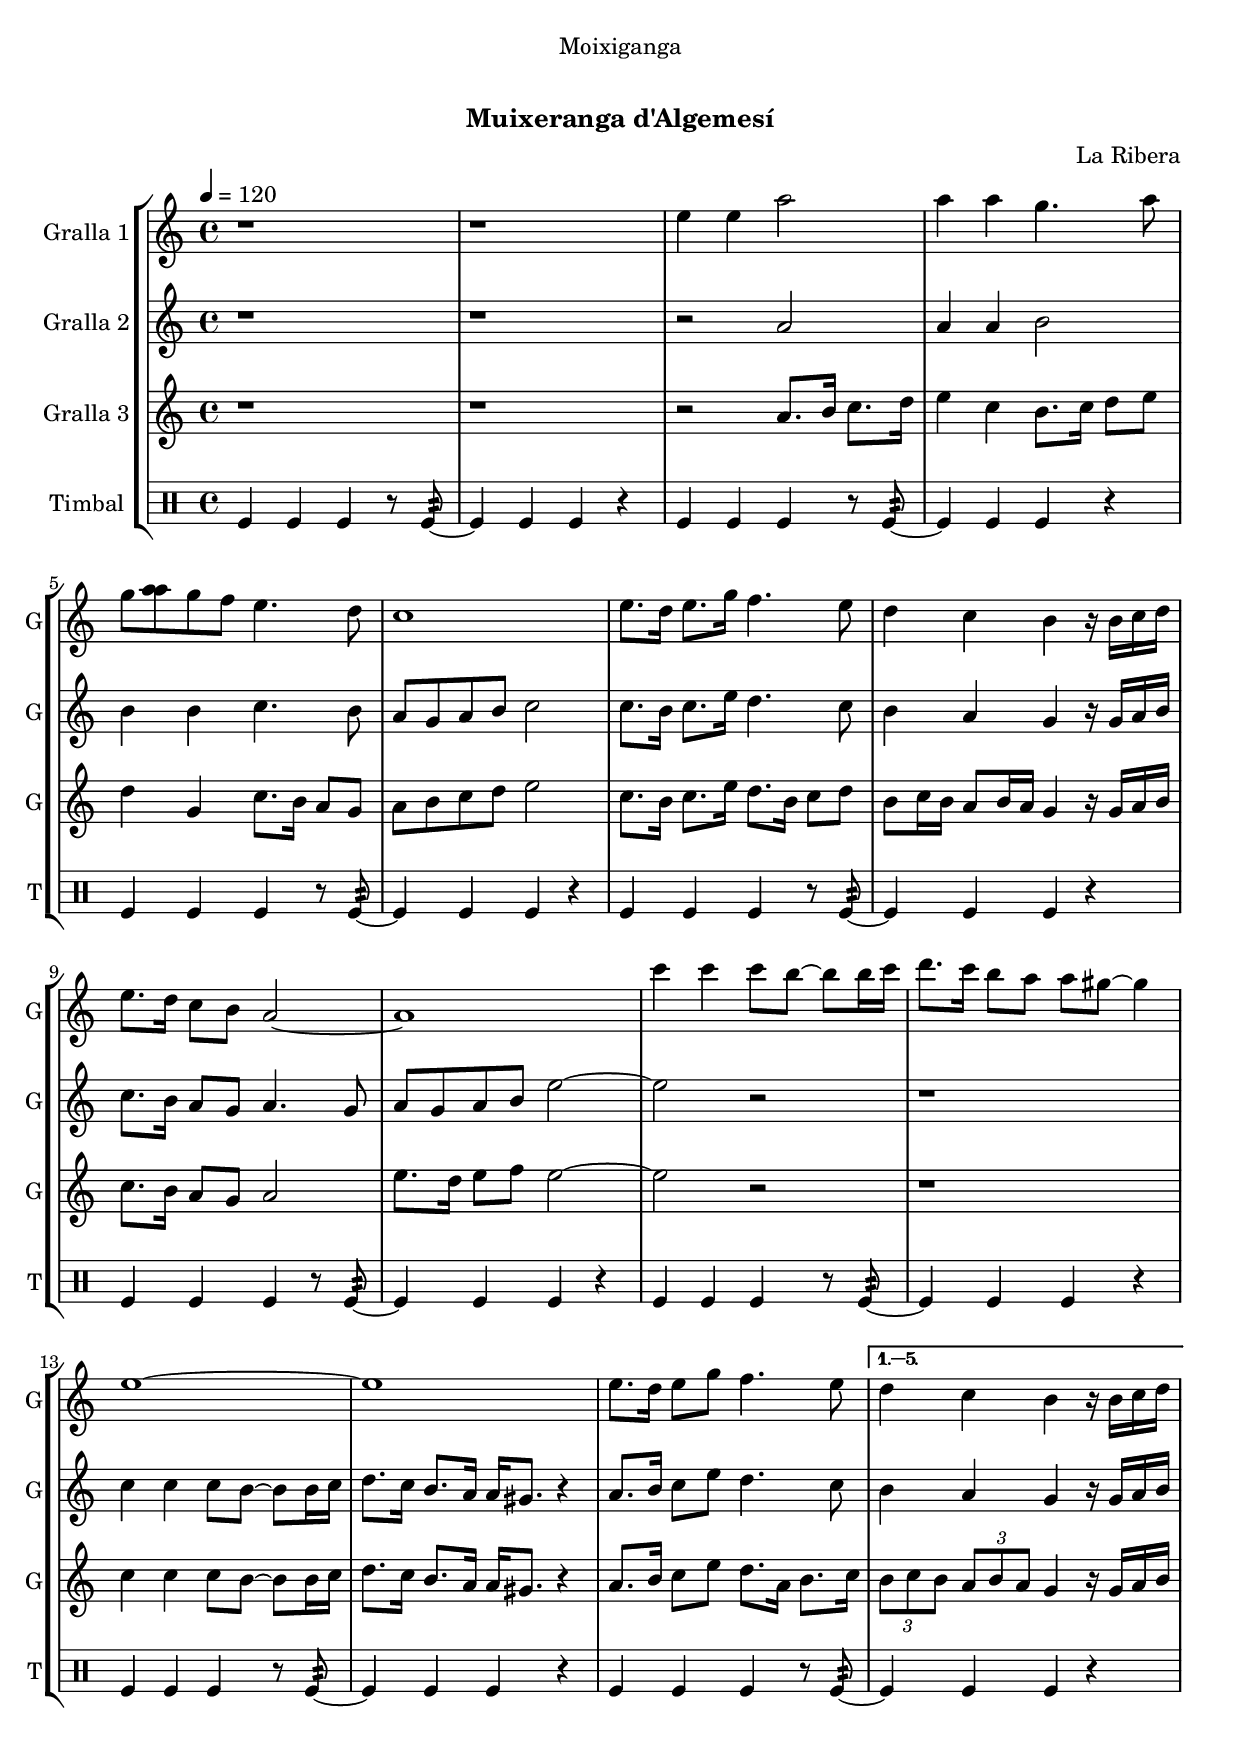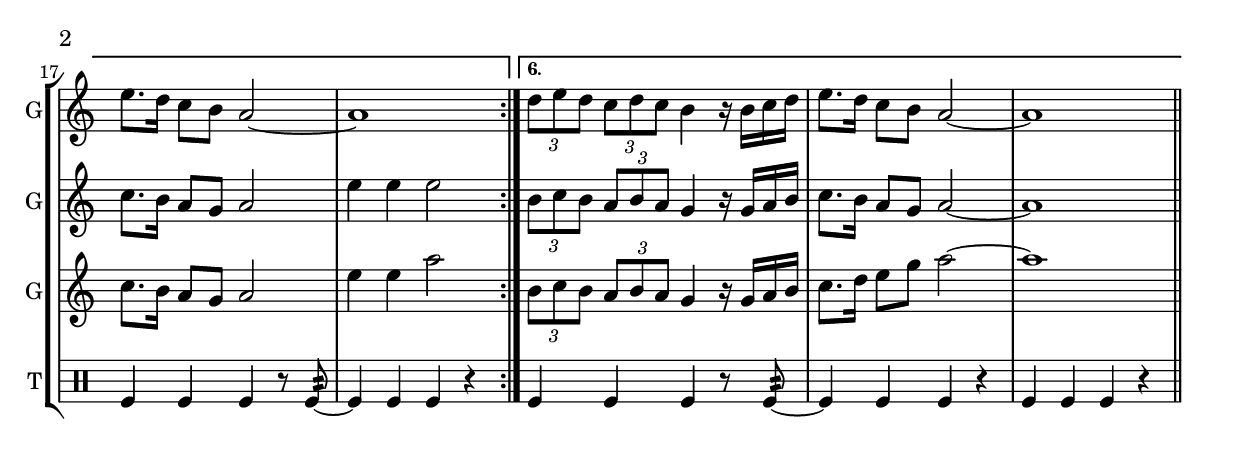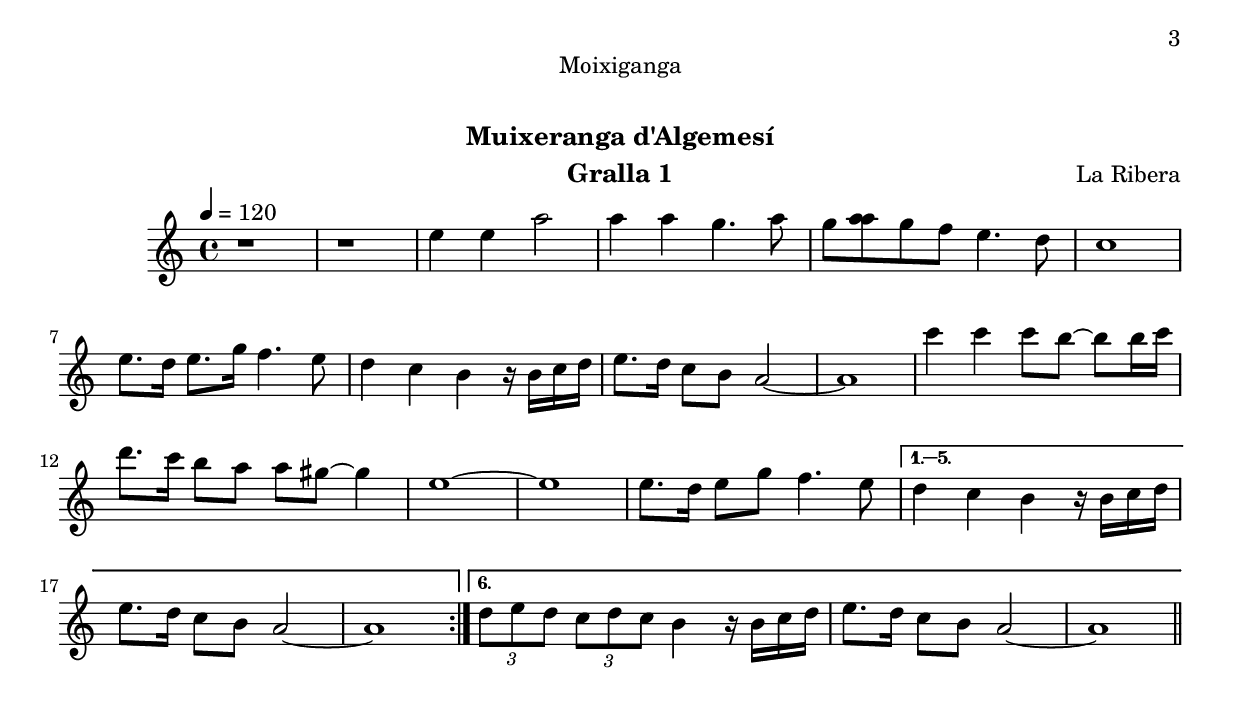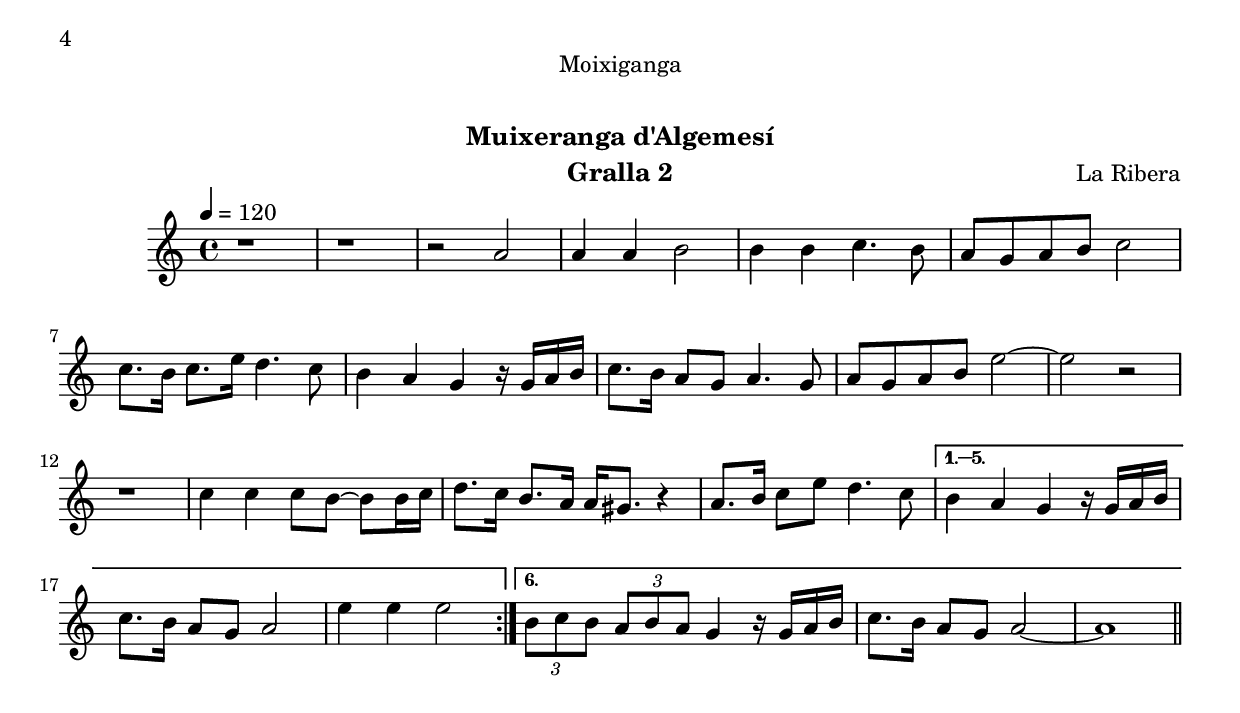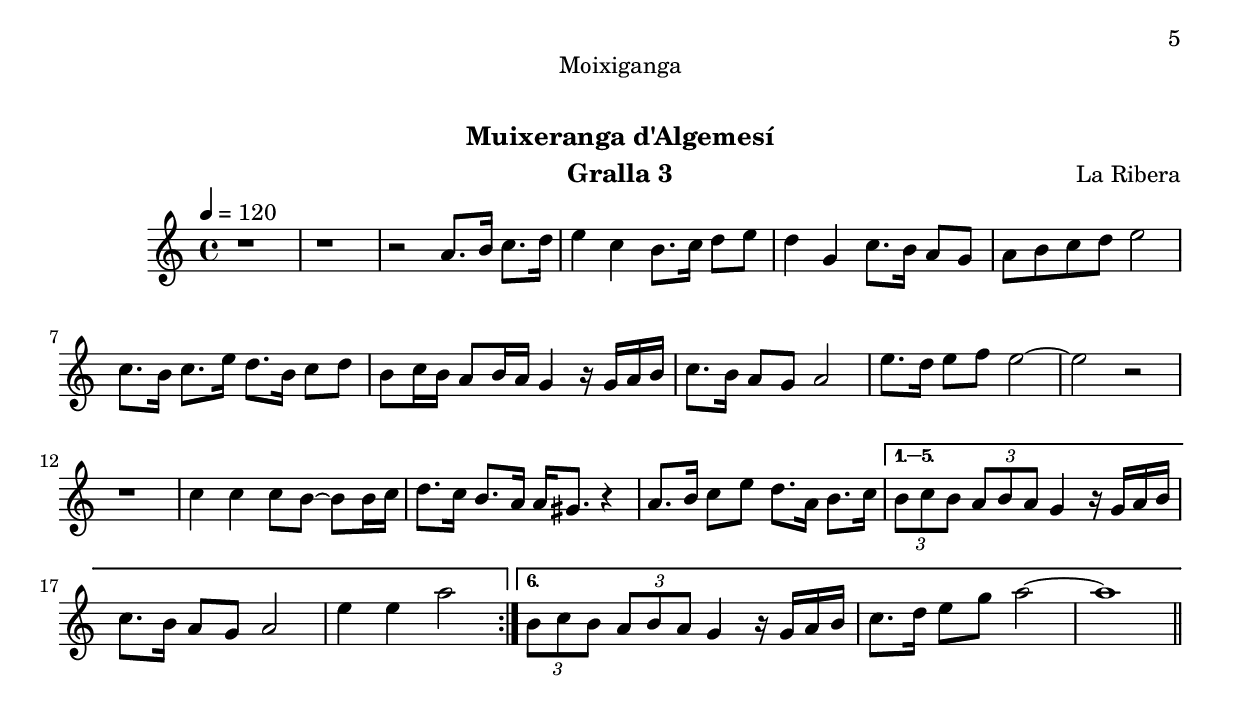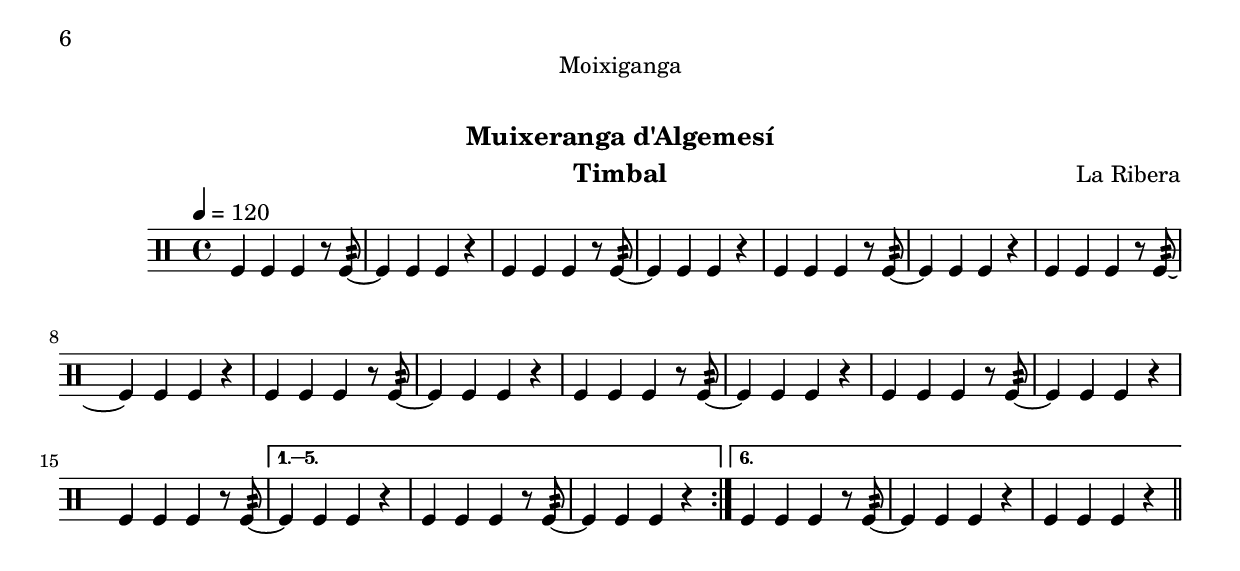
\version "2.16.0"

\header {
  dedication="Moixiganga"
  title="   "
  subtitle="Muixeranga d'Algemesí"
  subsubtitle=""
  poet=""
  meter=""
  piece=""
  composer="La Ribera"
  arranger=""
  opus=""
  instrument=""
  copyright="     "
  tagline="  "
}

liniaroAa =
\relative e''
{
  \tempo 4=120
  \clef treble
  \key c \major
  \time 4/4
  \repeat volta 6 { r1  |
  r1  |
  e4 e a2  |
  a4 a g4. a8  |
  %05
  g8 <a a> g f e4. d8  |
  c1  |
  e8. d16 e8. g16 f4. e8  |
  d4 c b r16 b c d  |
  e8. d16 c8 b a2 ~  |
  %10
  a1  |
  c'4 c c8 b ~ b b16 c  |
  d8. c16 b8 a a gis ~ gis4  |
  e1 ~  |
  e1  |
  %15
  e8. d16 e8 g f4. e8 }
  \alternative { { d4 c b r16 b c d  |
  e8. d16 c8 b a2 ~  |
  a1 }
  { \times 2/3 { d8 e d } \times 2/3 { c d c } b4 r16 b c d  |
  %20
  e8. d16 c8 b a2 ~  |
  a1 } } \bar "||"
}

liniaroAb =
\relative a'
{
  \tempo 4=120
  \clef treble
  \key c \major
  \time 4/4
  \repeat volta 6 { r1  |
  r1  |
  r2 a  |
  a4 a b2  |
  %05
  b4 b c4. b8  |
  a8 g a b c2  |
  c8. b16 c8. e16 d4. c8  |
  b4 a g r16 g a b  |
  c8. b16 a8 g a4. g8  |
  %10
  a8 g a b e2 ~  |
  e2 r  |
  r1  |
  c4 c c8 b ~ b b16 c  |
  d8. c16 b8. a16 a gis8. r4  |
  %15
  a8. b16 c8 e d4. c8 }
  \alternative { { b4 a g r16 g a b  |
  c8. b16 a8 g a2  |
  e'4 e e2 }
  { \times 2/3 { b8 c b } \times 2/3 { a b a } g4 r16 g a b  |
  %20
  c8. b16 a8 g a2 ~  |
  a1 } } \bar "||"
}

liniaroAc =
\relative a'
{
  \tempo 4=120
  \clef treble
  \key c \major
  \time 4/4
  \repeat volta 6 { r1  |
  r1  |
  r2 a8. b16 c8. d16  |
  e4 c b8. c16 d8 e  |
  %05
  d4 g, c8. b16 a8 g  |
  a8 b c d e2  |
  c8. b16 c8. e16 d8. b16 c8 d  |
  b8 c16 b a8 b16 a g4 r16 g a b  |
  c8. b16 a8 g a2  |
  %10
  e'8. d16 e8 f e2 ~  |
  e2 r  |
  r1  |
  c4 c c8 b ~ b b16 c  |
  d8. c16 b8. a16 a gis8. r4  |
  %15
  a8. b16 c8 e d8. a16 b8. c16 }
  \alternative { { \times 2/3 { b8 c b } \times 2/3 { a b a } g4 r16 g a b  |
  c8. b16 a8 g a2  |
  e'4 e a2 }
  { \times 2/3 { b,8 c b } \times 2/3 { a b a } g4 r16 g a b  |
  %20
  c8. d16 e8 g a2 ~  |
  a1 } } \bar "||"
}

liniaroAd =
\drummode
{
  \tempo 4=120
  \time 4/4
  \repeat volta 6 { tomfl4 tomfl tomfl r8 tomfl:32 ~  |
  tomfl4 tomfl tomfl r  |
  tomfl4 tomfl tomfl r8 tomfl:32 ~  |
  tomfl4 tomfl tomfl r  |
  %05
  tomfl4 tomfl tomfl r8 tomfl:32 ~  |
  tomfl4 tomfl tomfl r  |
  tomfl4 tomfl tomfl r8 tomfl:32 ~  |
  tomfl4 tomfl tomfl r  |
  tomfl4 tomfl tomfl r8 tomfl:32 ~  |
  %10
  tomfl4 tomfl tomfl r  |
  tomfl4 tomfl tomfl r8 tomfl:32 ~  |
  tomfl4 tomfl tomfl r  |
  tomfl4 tomfl tomfl r8 tomfl:32 ~  |
  tomfl4 tomfl tomfl r  |
  %15
  tomfl4 tomfl tomfl r8 tomfl:32 ~ }
  \alternative { { tomfl4 tomfl tomfl r  |
  tomfl4 tomfl tomfl r8 tomfl:32 ~  |
  tomfl4 tomfl tomfl r }
  { tomfl4 tomfl tomfl r8 tomfl:32 ~  |
  %20
  tomfl4 tomfl tomfl r  |
  tomfl4 tomfl tomfl r } } \bar "||"
}

\bookpart {
  \score {
    \new StaffGroup {
      \override Score.RehearsalMark #'self-alignment-X = #LEFT
      <<
        \new Staff \with {instrumentName = #"Gralla 1" shortInstrumentName = #"G"} \liniaroAa
        \new Staff \with {instrumentName = #"Gralla 2" shortInstrumentName = #"G"} \liniaroAb
        \new Staff \with {instrumentName = #"Gralla 3" shortInstrumentName = #"G"} \liniaroAc
        \new DrumStaff \with {instrumentName = #"Timbal" shortInstrumentName = #"T"} \liniaroAd
      >>
    }
    \layout {}
  }\score { \unfoldRepeats
    \new StaffGroup {
      \override Score.RehearsalMark #'self-alignment-X = #LEFT
      <<
        \new Staff \with {instrumentName = #"Gralla 1" shortInstrumentName = #"G"} \liniaroAa
        \new Staff \with {instrumentName = #"Gralla 2" shortInstrumentName = #"G"} \liniaroAb
        \new Staff \with {instrumentName = #"Gralla 3" shortInstrumentName = #"G"} \liniaroAc
        \new DrumStaff \with {instrumentName = #"Timbal" shortInstrumentName = #"T"} \liniaroAd
      >>
    }
    \midi {}
  }
}

\bookpart {
  \header {instrument="Gralla 1"}
  \score {
    \new StaffGroup {
      \override Score.RehearsalMark #'self-alignment-X = #LEFT
      <<
        \new Staff \liniaroAa
      >>
    }
    \layout {}
  }\score { \unfoldRepeats
    \new StaffGroup {
      \override Score.RehearsalMark #'self-alignment-X = #LEFT
      <<
        \new Staff \liniaroAa
      >>
    }
    \midi {}
  }
}

\bookpart {
  \header {instrument="Gralla 2"}
  \score {
    \new StaffGroup {
      \override Score.RehearsalMark #'self-alignment-X = #LEFT
      <<
        \new Staff \liniaroAb
      >>
    }
    \layout {}
  }\score { \unfoldRepeats
    \new StaffGroup {
      \override Score.RehearsalMark #'self-alignment-X = #LEFT
      <<
        \new Staff \liniaroAb
      >>
    }
    \midi {}
  }
}

\bookpart {
  \header {instrument="Gralla 3"}
  \score {
    \new StaffGroup {
      \override Score.RehearsalMark #'self-alignment-X = #LEFT
      <<
        \new Staff \liniaroAc
      >>
    }
    \layout {}
  }\score { \unfoldRepeats
    \new StaffGroup {
      \override Score.RehearsalMark #'self-alignment-X = #LEFT
      <<
        \new Staff \liniaroAc
      >>
    }
    \midi {}
  }
}

\bookpart {
  \header {instrument="Timbal"}
  \score {
    \new StaffGroup {
      \override Score.RehearsalMark #'self-alignment-X = #LEFT
      <<
        \new DrumStaff \liniaroAd
      >>
    }
    \layout {}
  }\score { \unfoldRepeats
    \new StaffGroup {
      \override Score.RehearsalMark #'self-alignment-X = #LEFT
      <<
        \new DrumStaff \liniaroAd
      >>
    }
    \midi {}
  }
}

